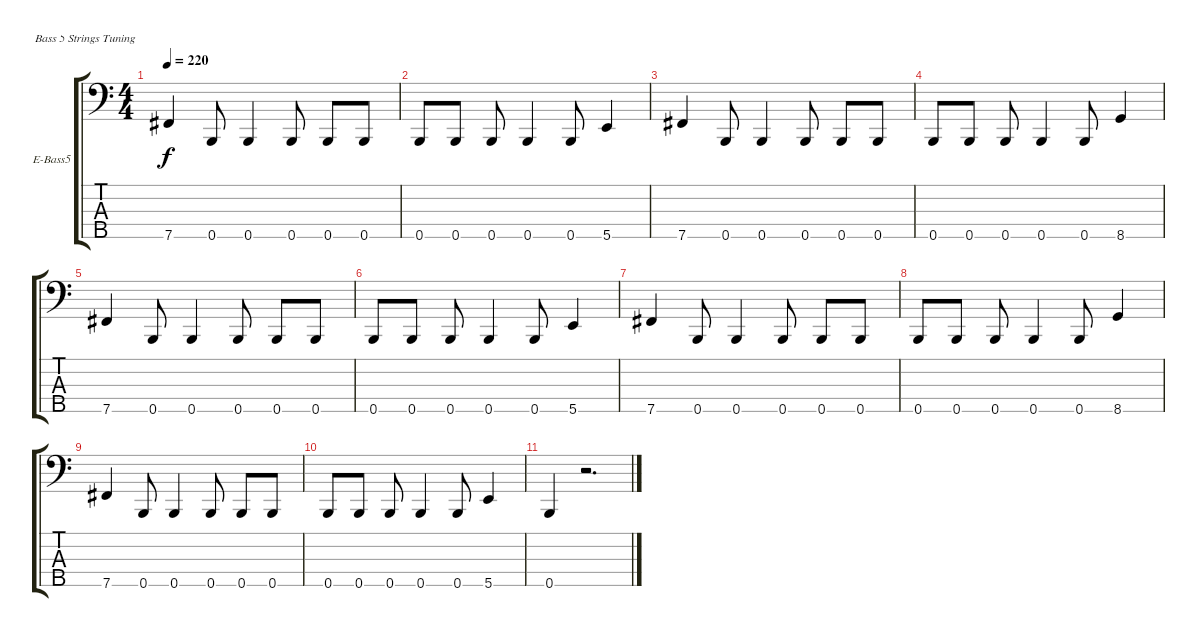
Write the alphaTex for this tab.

\bracketExtendMode groupsimilarinstruments
\firstSystemTrackNameOrientation horizontal
\otherSystemsTrackNameOrientation horizontal
\track ("Bass" "E-Bass5") {instrument electricbassfinger}
\staff {score tabs}
\tuning (G2 D2 A1 E1 B0)
\ts (4 4)
\tempo 220
\clef f4
\ks c
7.5.4{dy f} 0.5.8 0.5.4 0.5.8 0.5.8 0.5.8 |
0.5.8 0.5.8 0.5.8 0.5.4 0.5.8 5.5.4 |
7.5.4 0.5.8 0.5.4 0.5.8 0.5.8 0.5.8 |
0.5.8 0.5.8 0.5.8 0.5.4 0.5.8 8.5.4 |
7.5.4 0.5.8 0.5.4 0.5.8 0.5.8 0.5.8 |
0.5.8 0.5.8 0.5.8 0.5.4 0.5.8 5.5.4 |
7.5.4 0.5.8 0.5.4 0.5.8 0.5.8 0.5.8 |
0.5.8 0.5.8 0.5.8 0.5.4 0.5.8 8.5.4 |
7.5.4 0.5.8 0.5.4 0.5.8 0.5.8 0.5.8 |
0.5.8 0.5.8 0.5.8 0.5.4 0.5.8 5.5.4 |
0.5.4 r.2{d}
